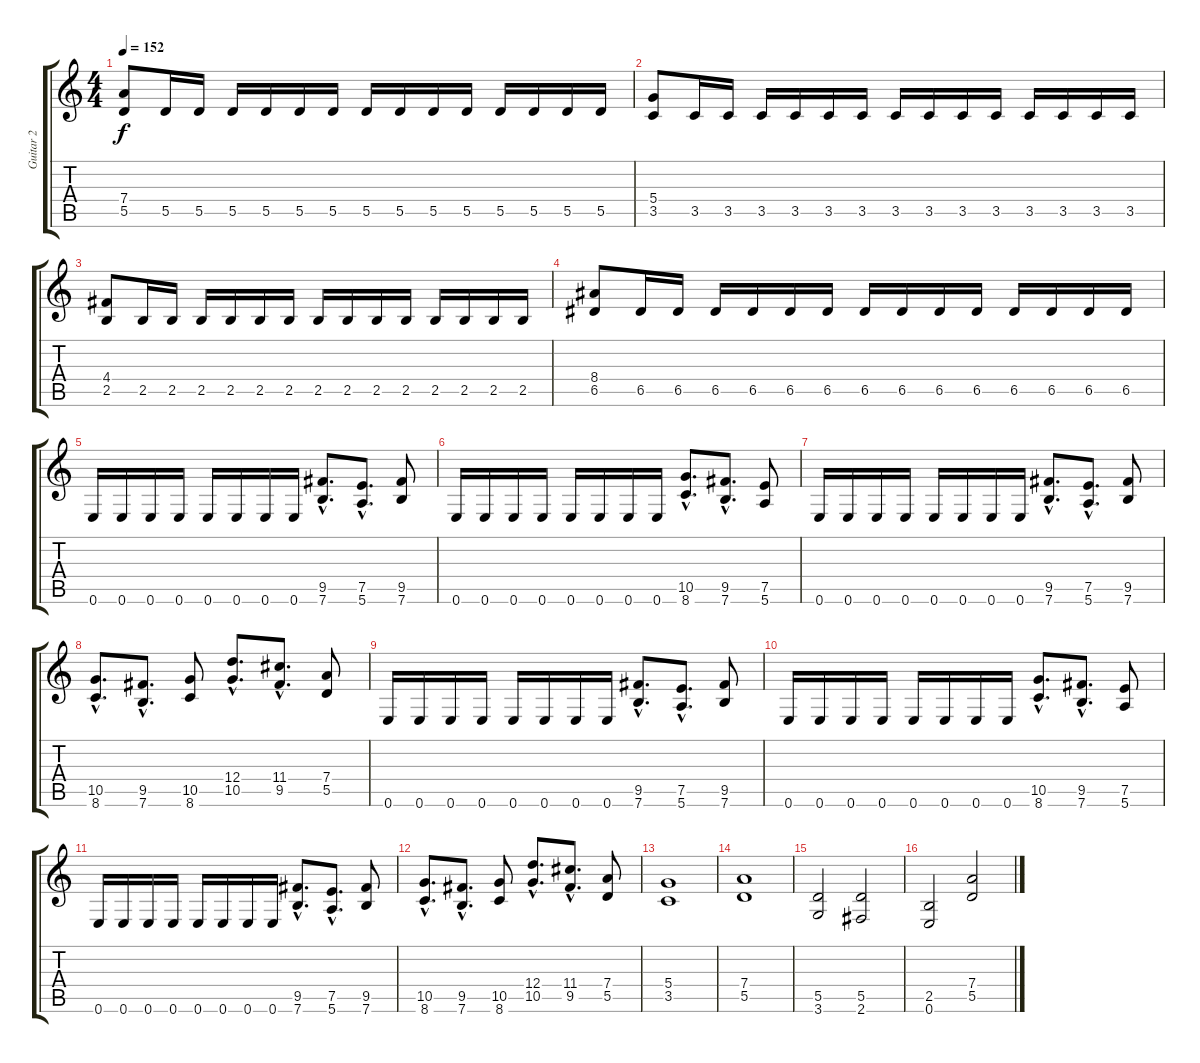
\track ("Guitar 2" "Guitar 2") {instrument distortionguitar}
\staff {score tabs}
\tuning (E4 B3 G3 D3 A2 E2) {hide}
\ts (4 4)
\tempo 152
\clef g2
\ks c
(7.4 5.5).8{dy f} 5.5.16 5.5.16 5.5.16 5.5.16 5.5.16 5.5.16 5.5.16 5.5.16 5.5.16 5.5.16 5.5.16 5.5.16 5.5.16 5.5.16 |
(5.4 3.5).8 3.5.16 3.5.16 3.5.16 3.5.16 3.5.16 3.5.16 3.5.16 3.5.16 3.5.16 3.5.16 3.5.16 3.5.16 3.5.16 3.5.16 |
(4.4 2.5).8 2.5.16 2.5.16 2.5.16 2.5.16 2.5.16 2.5.16 2.5.16 2.5.16 2.5.16 2.5.16 2.5.16 2.5.16 2.5.16 2.5.16 |
(8.4 6.5).8 6.5.16 6.5.16 6.5.16 6.5.16 6.5.16 6.5.16 6.5.16 6.5.16 6.5.16 6.5.16 6.5.16 6.5.16 6.5.16 6.5.16 |
0.6.16 0.6.16 0.6.16 0.6.16 0.6.16 0.6.16 0.6.16 0.6.16 (9.5{hac} 7.6{hac}).8{d} (7.5{hac} 5.6{hac}).8{d} (9.5 7.6).8 |
0.6.16 0.6.16 0.6.16 0.6.16 0.6.16 0.6.16 0.6.16 0.6.16 (10.5{hac} 8.6{hac}).8{d} (9.5{hac} 7.6{hac}).8{d} (7.5 5.6).8 |
0.6.16 0.6.16 0.6.16 0.6.16 0.6.16 0.6.16 0.6.16 0.6.16 (9.5{hac} 7.6{hac}).8{d} (7.5{hac} 5.6{hac}).8{d} (9.5 7.6).8 |
(10.5{hac} 8.6{hac}).8{d} (9.5{hac} 7.6{hac}).8{d} (10.5 8.6).8 (12.4{hac} 10.5{hac}).8{d} (11.4{hac} 9.5{hac}).8{d} (7.4 5.5).8 |
0.6.16 0.6.16 0.6.16 0.6.16 0.6.16 0.6.16 0.6.16 0.6.16 (9.5{hac} 7.6{hac}).8{d} (7.5{hac} 5.6{hac}).8{d} (9.5 7.6).8 |
0.6.16 0.6.16 0.6.16 0.6.16 0.6.16 0.6.16 0.6.16 0.6.16 (10.5{hac} 8.6{hac}).8{d} (9.5{hac} 7.6{hac}).8{d} (7.5 5.6).8 |
0.6.16 0.6.16 0.6.16 0.6.16 0.6.16 0.6.16 0.6.16 0.6.16 (9.5{hac} 7.6{hac}).8{d} (7.5{hac} 5.6{hac}).8{d} (9.5 7.6).8 |
(10.5{hac} 8.6{hac}).8{d} (9.5{hac} 7.6{hac}).8{d} (10.5 8.6).8 (12.4{hac} 10.5{hac}).8{d} (11.4{hac} 9.5{hac}).8{d} (7.4 5.5).8 |
(5.4 3.5).1 |
(7.4 5.5).1 |
(5.5 3.6).2 (5.5 2.6).2 |
(2.5 0.6).2 (7.4 5.5).2
